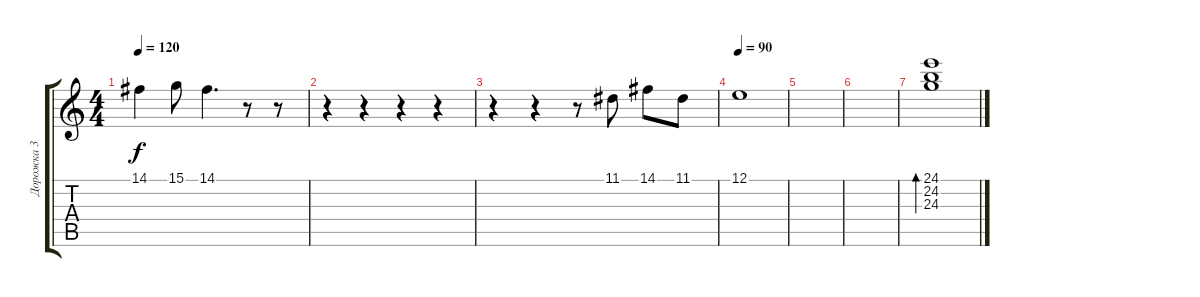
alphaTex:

\track ("Дорожка 3" "Дорожка 3") {instrument brightacousticpiano}
\staff {score tabs}
\tuning (E4 B3 G3 D3 A2 E2) {hide}
\ts (4 4)
\tempo 120
\clef g2
\ks c
14.1{t}.4{dy f} 15.1.8 14.1.4{d} r.8 r.8 |
r.4 r.4 r.4 r.4 |
r.4 r.4 r.8 11.1.8 14.1.8 11.1.8 |
\tempo 90
12.1.1 |
|
|
(24.1 24.2 24.3).1{bd 240}
